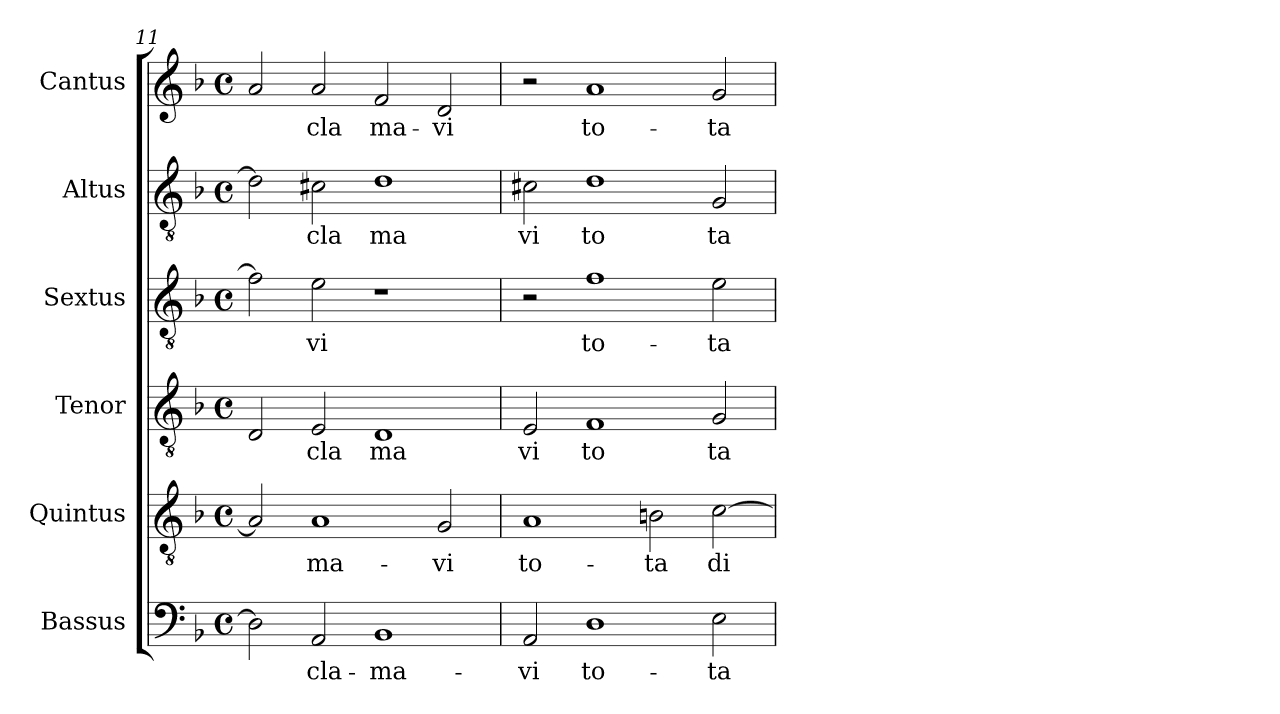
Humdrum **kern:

**kern	**text	**kern	**text	**kern	**text	**kern	**text	**kern	**text	**kern	**text
*part6	*part6	*part5	*part5	*part4	*part4	*part3	*part3	*part2	*part2	*part1	*part1
*staff6	*staff6	*staff5	*staff5	*staff4	*staff4	*staff3	*staff3	*staff2	*staff2	*staff1	*staff1
*I"Bassus	*	*I"Quintus	*	*I"Tenor	*	*I"Sextus	*	*I"Altus	*	*I"Cantus	*
*clefF4	*	*clefGv2	*	*clefGv2	*	*clefGv2	*	*clefGv2	*	*clefG2	*
*k[b-]	*	*k[b-]	*	*k[b-]	*	*k[b-]	*	*k[b-]	*	*k[b-]	*
*F:	*	*F:	*	*F:	*	*F:	*	*F:	*	*F:	*
*M4/4	*	*M4/4	*	*M4/4	*	*M4/4	*	*M4/4	*	*M4/4	*
*met(c)	*	*met(c)	*	*met(c)	*	*met(c)	*	*met(c)	*	*met(c)	*
=11	=11	=11	=11	=11	=11	=11	=11	=11	=11	=11	=11
2D\]	.	2A/]	.	2D/	.	2f\]	.	2d\]	.	2a/	.
!	!LO:LY:b:cj	!	!LO:LY:b:cj	!	!LO:LY:b:cj	!	!LO:LY:b:cj	!	!LO:LY:b:cj	!	!LO:LY:b:cj
2AA/	cla-	1A	-ma-	2E/	cla	2e\	-vi	2c#X\	cla	2a/	cla
!	!LO:LY:b:cj	!	!	!	!LO:LY:b:cj	!	!	!	!LO:LY:b:cj	!	!LO:LY:b:cj
1BB-	-ma-	.	.	1D	ma	1r	.	1d	ma	2f/	ma-
!	!	!	!LO:LY:b:cj	!	!	!	!	!	!	!	!LO:LY:b:cj
.	.	2G/	-vi	.	.	.	.	.	.	2d/	-vi
=12	=12	=12	=12	=12	=12	=12	=12	=12	=12	=12	=12
!	!LO:LY:b:cj	!	!LO:LY:b:cj	!	!LO:LY:b:cj	!	!	!	!LO:LY:b:cj	!	!
2AA/	-vi	1A	to-	2E/	vi	2r	.	2c#X\	vi	2r	.
!	!LO:LY:b:cj	!	!	!	!LO:LY:b:cj	!	!LO:LY:b:cj	!	!LO:LY:b:cj	!	!LO:LY:b:cj
1D	to-	.	.	1F	to	1f	to-	1d	to	1a	to-
!	!	!	!LO:LY:b:cj	!	!	!	!	!	!	!	!
.	.	2Bn\	-ta	.	.	.	.	.	.	.	.
!	!LO:LY:b:cj	!	!LO:LY:b:cj	!	!LO:LY:b:cj	!	!LO:LY:b:cj	!	!LO:LY:b:cj	!	!LO:LY:b:cj
2E\	-ta	[>2c\	di-	2G/	ta	2e\	-ta	2G/	ta	2g/	-ta
=	=	=	=	=	=	=	=	=	=	=	=
*-	*-	*-	*-	*-	*-	*-	*-	*-	*-	*-	*-
